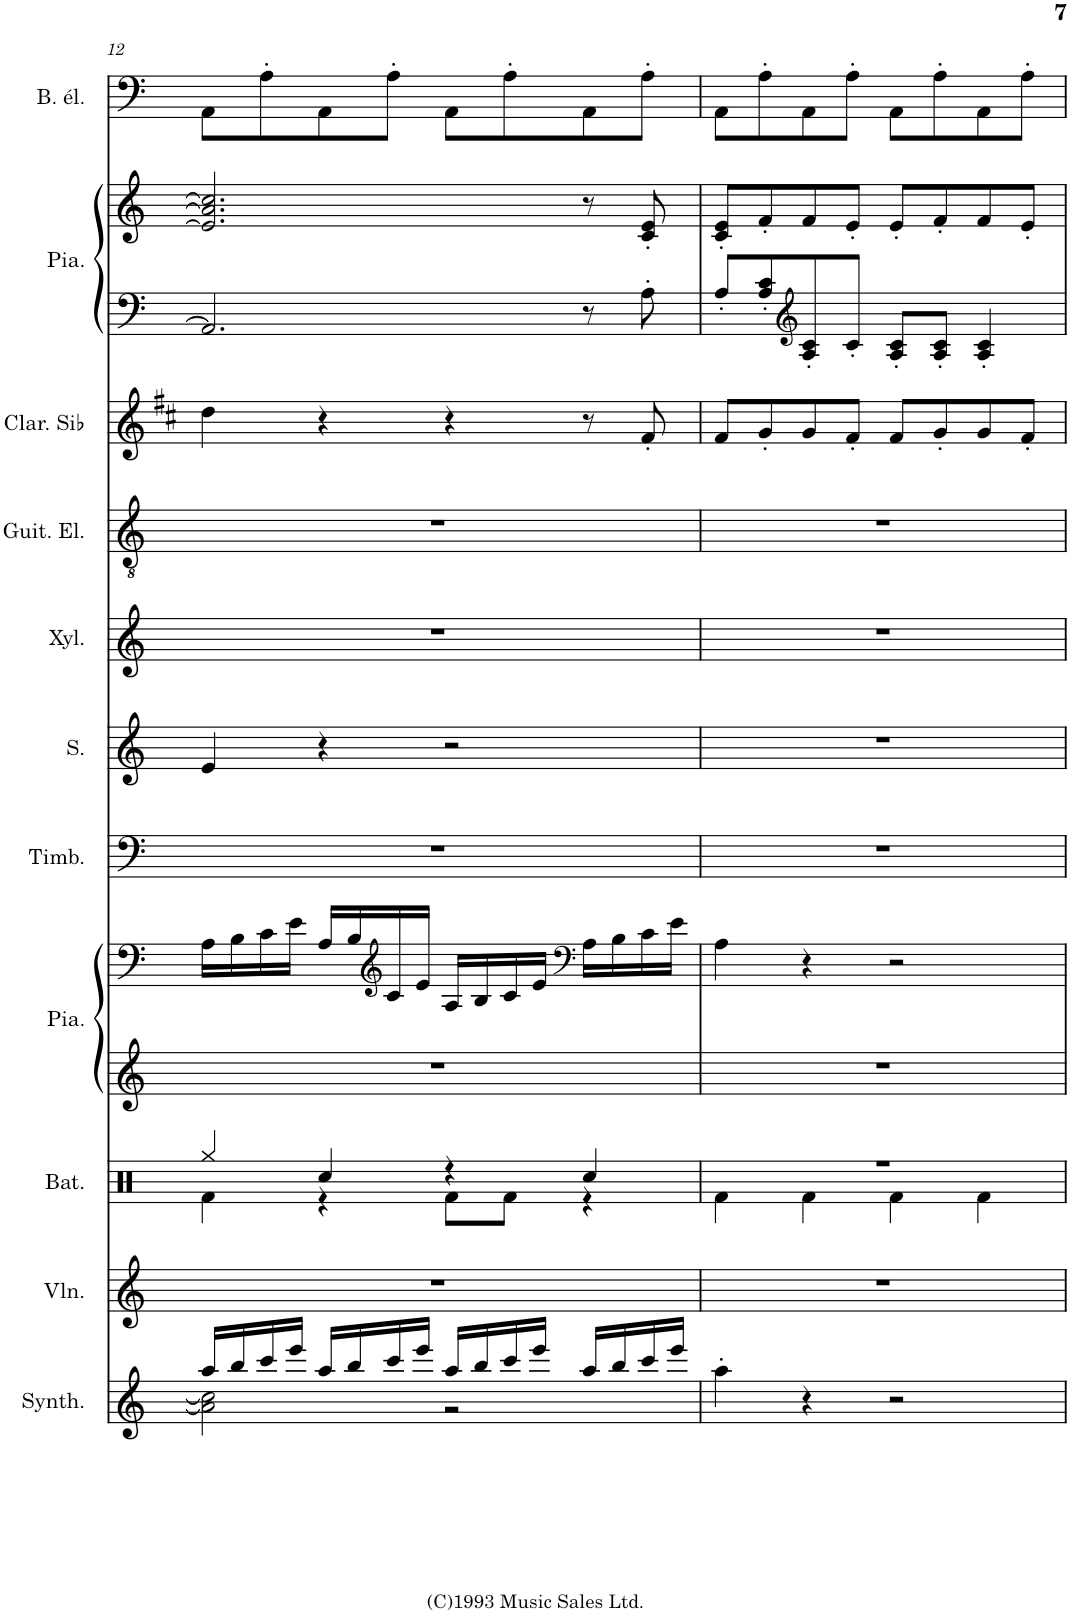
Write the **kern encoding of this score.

**kern	**kern	**kern	**kern	**kern	**kern	**kern	**kern	**kern	**kern	**kern	**kern	**kern
*part11	*part10	*part9	*part8	*part8	*part7	*part6	*part5	*part4	*part3	*part2	*part2	*part1
*staff13	*staff12	*staff11	*staff10	*staff9	*staff8	*staff7	*staff6	*staff5	*staff4	*staff3	*staff2	*staff1
*I"Synthétiseur d'effets	*I"Violon	*I"Batterie	*I"Piano	*	*I"Timbales	*I"Soprano	*I"Xylophone	*I"Guitare électrique	*I"Clarinette en Sib	*I"Piano	*	*I"Basse électrique, Money Money
*I'Synth.	*I'Vln.	*I'Bat.	*I'Pia.	*	*I'Timb.	*I'S.	*I'Xyl.	*I'Guit. El.	*I'Clar. Sib	*I'Pia.	*	*I'B. él.
!!LO:PB:g=z
*clefG2	*clefG2	*clefX	*clefG2	*clefF4	*clefF4	*clefG2	*clefG2	*clefGv2	*clefG2	*clefF4	*clefG2	*clefF4
*	*	*	*	*	*	*	*Trd-7c-12	*	*Trd1c2	*	*	*Trd7c12
*k[]	*k[]	*k[]	*k[]	*k[]	*k[]	*k[]	*k[]	*k[]	*k[f#c#]	*k[]	*k[]	*k[]
*M4/4	*M4/4	*M4/4	*M4/4	*M4/4	*M4/4	*M4/4	*M4/4	*M4/4	*M4/4	*M4/4	*M4/4	*M4/4
=12	=12	=12	=12	=12	=12	=12	=12	=12	=12	=12	=12	=12
*^	*	*^	*	*	*	*	*	*	*	*	*	*
16aa/LL	2a\] 2cc\]	1r	4Rgg/	4Rf\	1r	16A\LL	1r	4e/	1r	1r	4dd\	2.AA/]	2.e/] 2.a/] 2.cc/]	8AA\L
16bb/	.	.	.	.	.	16B\	.	.	.	.	.	.	.	.
16ccc/	.	.	.	.	.	16c\	.	.	.	.	.	.	.	8A'\
16eee/JJ	.	.	.	.	.	16e\JJ	.	.	.	.	.	.	.	.
16aa/LL	.	.	4Rcc/	4r	.	16A/LL	.	4r	.	.	4r	.	.	8AA\
16bb/	.	.	.	.	.	16B/	.	.	.	.	.	.	.	.
*	*	*	*	*	*	*clefG2	*	*	*	*	*	*	*	*
16ccc/	.	.	.	.	.	16c/	.	.	.	.	.	.	.	8A'\J
16eee/JJ	.	.	.	.	.	16e/JJ	.	.	.	.	.	.	.	.
16aa/LL	2r	.	4r	8Rf\L	.	16A/LL	.	2r	.	.	4r	.	.	8AA\L
16bb/	.	.	.	.	.	16B/	.	.	.	.	.	.	.	.
16ccc/	.	.	.	8Rf\J	.	16c/	.	.	.	.	.	.	.	8A'\
16eee/JJ	.	.	.	.	.	16e/JJ	.	.	.	.	.	.	.	.
*	*	*	*	*	*	*clefF4	*	*	*	*	*	*	*	*
16aa/LL	.	.	4Rcc/	4r	.	16A\LL	.	.	.	.	8r	8r	8r	8AA\
16bb/	.	.	.	.	.	16B\	.	.	.	.	.	.	.	.
16ccc/	.	.	.	.	.	16c\	.	.	.	.	8f#'/	8A'\	8c/' 8e/'	8A'\J
16eee/JJ	.	.	.	.	.	16e\JJ	.	.	.	.	.	.	.	.
*v	*v	*	*	*	*	*	*	*	*	*	*	*	*	*
=13	=13	=13	=13	=13	=13	=13	=13	=13	=13	=13	=13	=13	=13
4aa'\	1r	1r	4Rf\	1r	4A\	1r	1r	1r	1r	8f#/L	8A'/L	8c/' 8e/'L	8AA\L
.	.	.	.	.	.	.	.	.	.	8g'/	8A/' 8c/'	8f'/	8A'\
*	*	*	*	*	*	*	*	*	*	*	*clefG2	*	*
4r	.	.	4Rf\	.	4r	.	.	.	.	8g/	8A/' 8c/'	8f/	8AA\
.	.	.	.	.	.	.	.	.	.	8f#'/J	8c'/J	8e'/J	8A'\J
2r	.	.	4Rf\	.	2r	.	.	.	.	8f#/L	8A/' 8c/'L	8e'/L	8AA\L
.	.	.	.	.	.	.	.	.	.	8g'/	8A/' 8c/'J	8f'/	8A'\
.	.	.	4Rf\	.	.	.	.	.	.	8g/	4A/' 4c/'	8f/	8AA\
.	.	.	.	.	.	.	.	.	.	8f#'/J	.	8e'/J	8A'\J
*	*	*v	*v	*	*	*	*	*	*	*	*	*	*
=	=	=	=	=	=	=	=	=	=	=	=	=
*-	*-	*-	*-	*-	*-	*-	*-	*-	*-	*-	*-	*-
